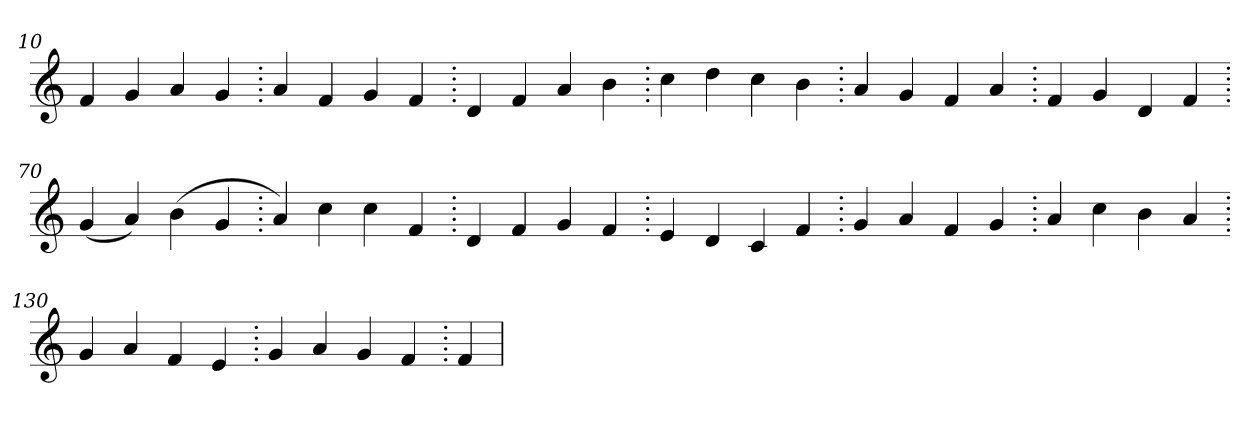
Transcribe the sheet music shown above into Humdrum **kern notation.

**kern
*part1
*staff1
*clefG2
=10.
4f
4g
4a
4g
=20.
4a
4f
4g
4f
=30.
4d
4f
4a
4b
=40.
4cc
4dd
4cc
4b
=50.
4a
4g
4f
4a
=60.
4f
4g
4d
4f
=70.
(>4g
4a)
(>4b
4g
=80.
4a)
4cc
4cc
4f
=90.
4d
4f
4g
4f
=100.
4e
4d
4c
4f
=110.
4g
4a
4f
4g
=120.
4a
4cc
4b
4a
=130.
4g
4a
4f
4e
=140.
4g
4a
4g
4f
=150.
4f
=
*-
